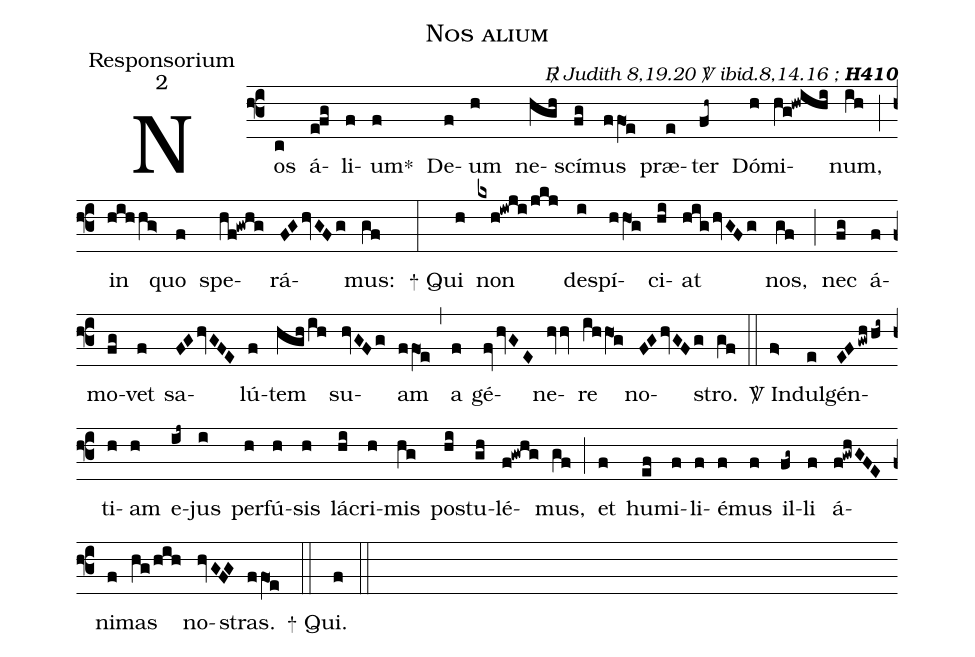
name:Nos alium;
office-part:Responsorium;
mode:2;
commentary:{\itshape\mdseries \Rbar\ Judith 8,19.20   \Vbar\  ibid.8,14.16  ;\/} {\bfseries H410};
%%
(f3) Nos(c) á(e!fg)li(f)um<sp>*</sp>(f) De(f)um(h) ne(hgh)scí(fg)mus(ffO1e) præ(e)ter(fh~) Dó(h)mi(hg!hwihi)num,(ih) (;)
in(hihhg>) quo(f) spe(hf!gwhg)rá(FGhvGFg)mus:(gf) (:)
<sp>+</sp> Qui(h) non(kxh!iwji/jkj) de(i)spí(hhO1g)ci(hi)at(highvGFg) nos,(gf) (;)
nec(fg) á(f)mo(fg)vet(f) sa(FGhvGFE)lú(f)tem(hghih) su(hvGFg)am(ffO1e) (,)
a(f) gé(fvhvGE)ne(hvv)re(ihhO1g) no(FGhvGFg)stro.(gf) (::)
<sp>V/</sp> In(f>)dul(e)gén(EFgwhhi~)ti(h)am(h) e(ij~)jus(i) per(h)fú(h)sis(h) lá(hi)cri(h)mis(hg) po(hi)stu(gh)lé(f!gwhg)mus,(gf) (;)
et(f) hu(ef)mi(f)li(f)é(f)mus(f) il(fg~)li(f) á(f!gwhGFE)ni(f)mas(hg/hih) no(hvGFG)stras.(ffO1e) (::)
<sp>+</sp> Qui.(f) (::)
